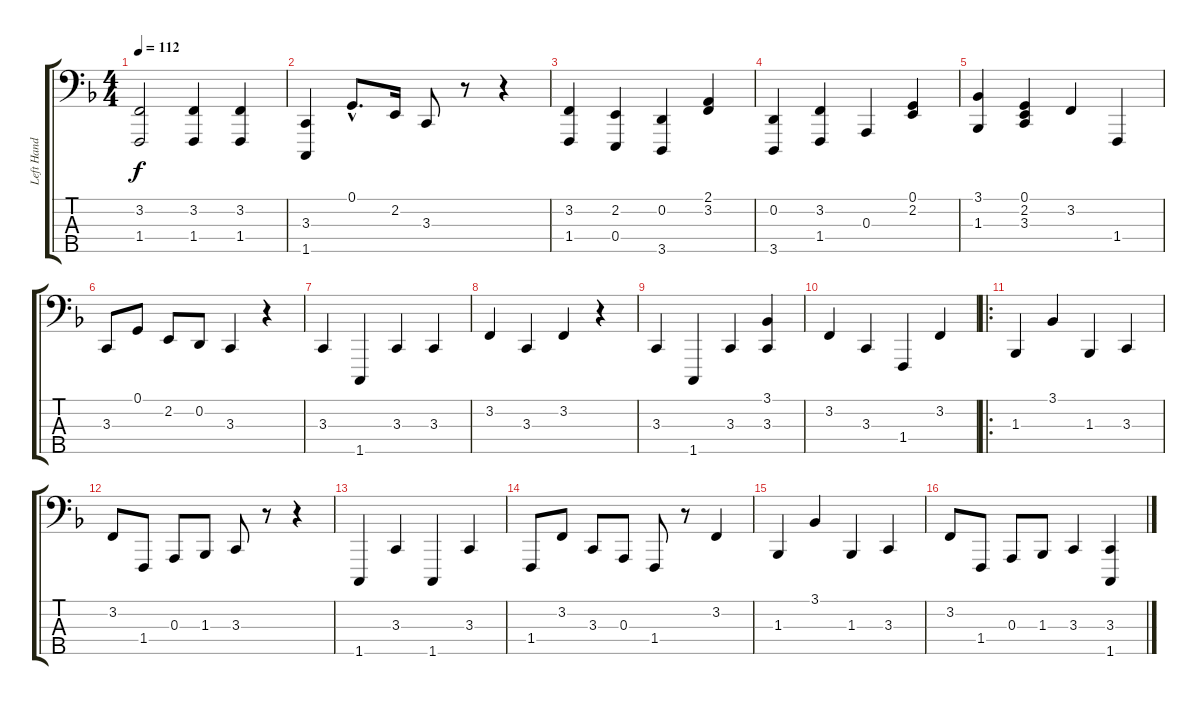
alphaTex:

\track ("Left Hand" "Left Hand") {instrument acousticgrandpiano}
\staff {score tabs}
\tuning (G2 D2 A1 E1 B0) {hide}
\ts (4 4)
\tempo 112
\clef f4
\ks f
(3.2 1.4).2{dy f instrument acousticgrandpiano} (3.2 1.4).4 (3.2 1.4).4 |
(3.3 1.5).4 0.1{hac}.8{d} 2.2.16 3.3.8 r.8 r.4 |
(3.2 1.4).4 (2.2 0.4).4 (0.2 3.5).4 (2.1 3.2).4 |
(0.2 3.5).4 (3.2 1.4).4 0.3.4 (0.1 2.2).4 |
(3.1 1.3).4 (0.1 2.2 3.3).4 3.2.4 1.4.4 |
3.3.8 0.1.8 2.2.8 0.2.8 3.3.4 r.4 |
3.3.4 1.5.4 3.3.4 3.3.4 |
3.2.4 3.3.4 3.2.4 r.4 |
3.3.4 1.5.4 3.3.4 (3.1 3.3).4 |
3.2.4 3.3.4 1.4.4 3.2.4 |
\ro
1.3.4 3.1.4 1.3.4 3.3.4 |
3.2.8 1.4.8 0.3.8 1.3.8 3.3.8 r.8 r.4 |
1.5.4 3.3.4 1.5.4 3.3.4 |
1.4.8 3.2.8 3.3.8 0.3.8 1.4.8 r.8 3.2.4 |
1.3.4 3.1.4 1.3.4 3.3.4 |
3.2.8 1.4.8 0.3.8 1.3.8 3.3.4 (3.3 1.5).4
